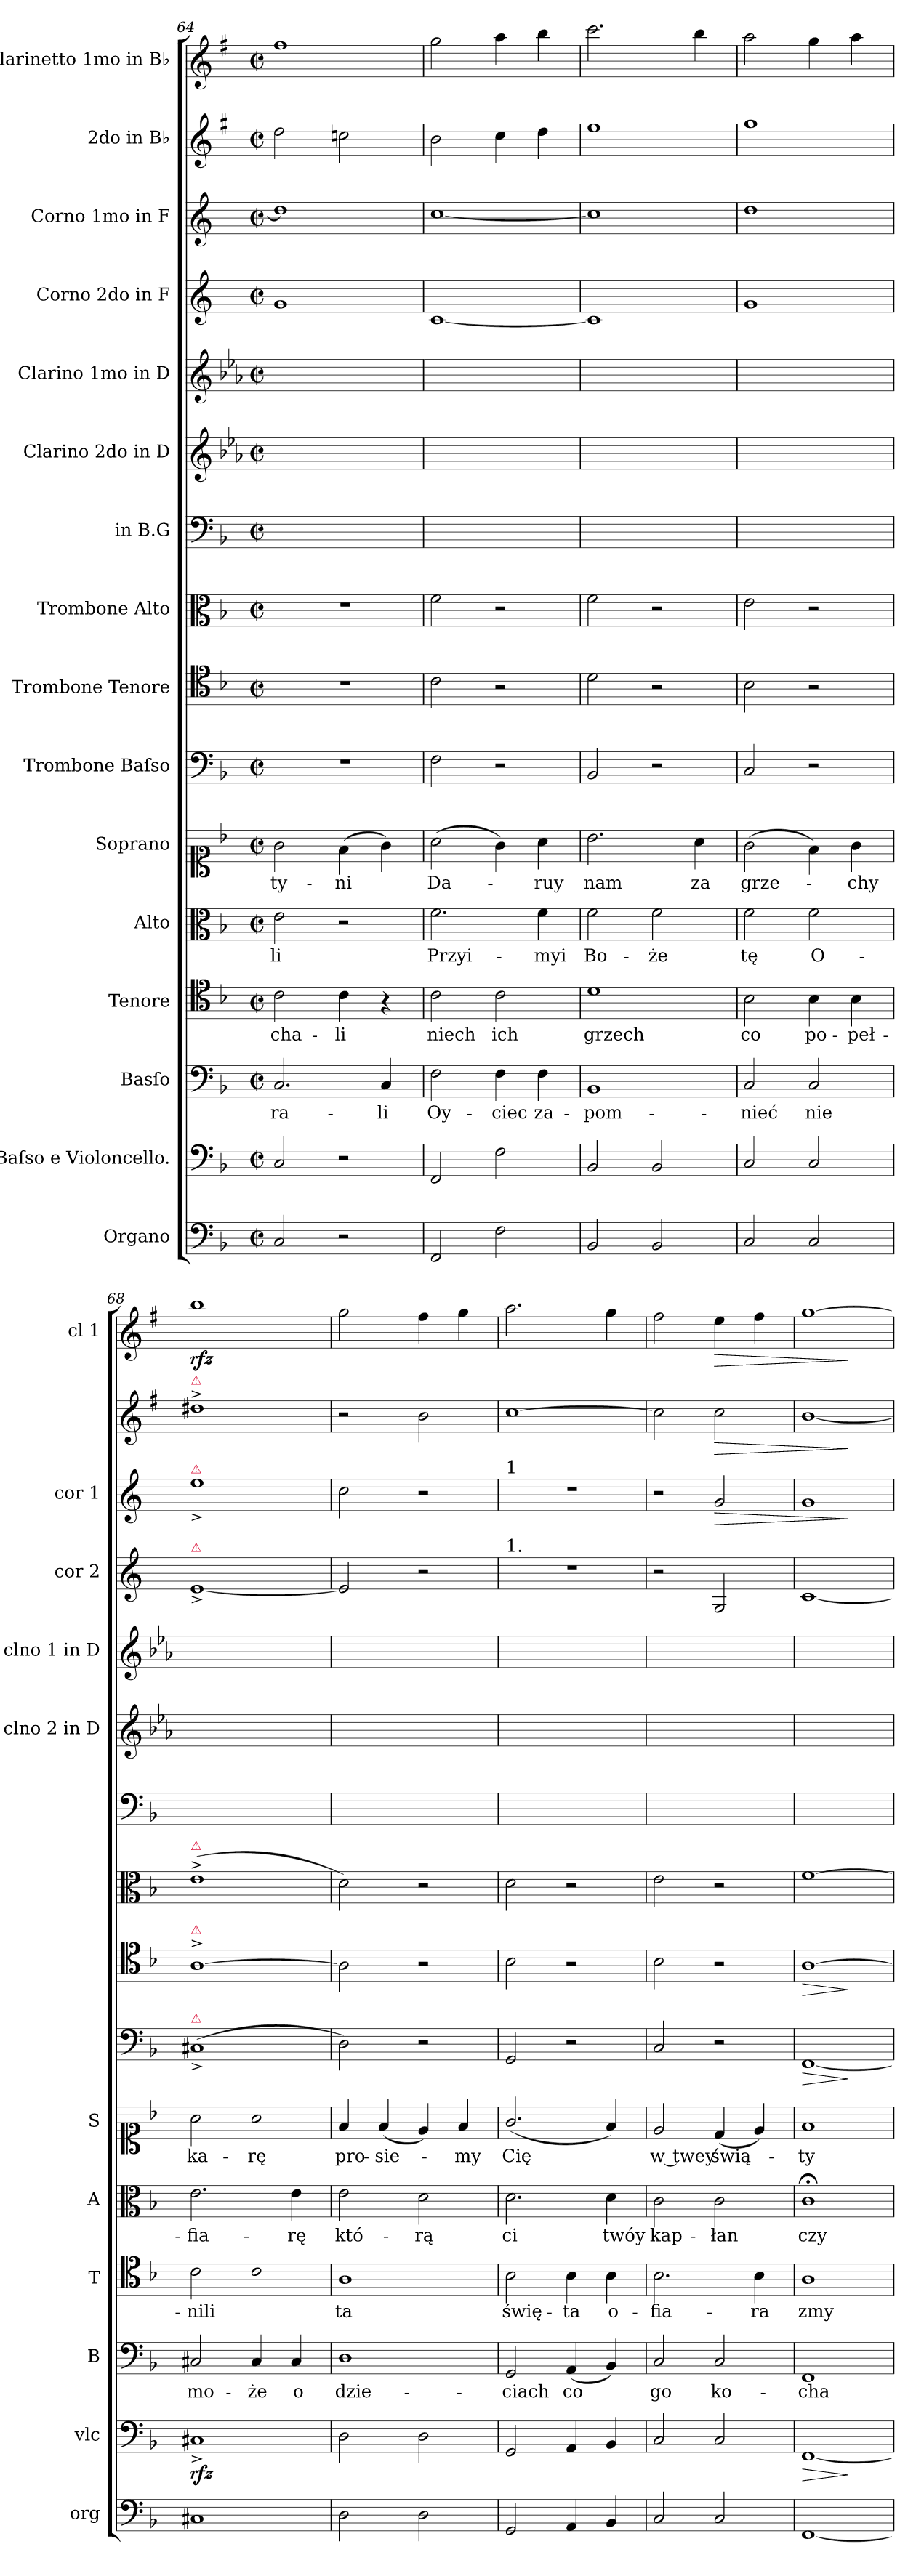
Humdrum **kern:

**kern	**kern	**dynam	**kern	**text	**kern	**text	**kern	**text	**kern	**text	**kern	**dynam	**kern	**dynam	**kern	**dynam	**kern	**kern	**kern	**kern	**kern	**dynam	**kern	**dynam	**kern	**dynam
*part16	*part15	*part15	*part14	*part14	*part13	*part13	*part12	*part12	*part11	*part11	*part10	*part10	*part9	*part9	*part8	*part8	*part7	*part6	*part5	*part4	*part3	*part3	*part2	*part2	*part1	*part1
*staff16	*staff15	*staff15	*staff14	*staff14	*staff13	*staff13	*staff12	*staff12	*staff11	*staff11	*staff10	*staff10	*staff9	*staff9	*staff8	*staff8	*staff7	*staff6	*staff5	*staff4	*staff3	*staff3	*staff2	*staff2	*staff1	*staff1
*I"Organo	*I"Baſso e Violoncello.	*	*I"Basſo	*	*I"Tenore	*	*I"Alto	*	*I"Soprano	*	*I"Trombone Baſso	*	*I"Trombone Tenore	*	*I"Trombone Alto	*	*I"in B.G	*I"Clarino 2do in D	*I"Clarino 1mo in D	*I"Corno 2do in F	*I"Corno 1mo in F	*	*I"2do in B♭	*	*I"Clarinetto 1mo in B♭	*
*I'org	*I'vlc	*	*I'B	*	*I'T	*	*I'A	*	*I'S	*	*	*	*	*	*	*	*	*I'clno 2 in D	*I'clno 1 in D	*I'cor 2	*I'cor 1	*	*	*	*I'cl 1	*
*clefF4	*clefF4	*	*clefF4	*	*clefC4	*	*clefC3	*	*clefC1	*	*clefF4	*	*clefC4	*	*clefC3	*	*clefF4	*clefG2	*clefG2	*clefG2	*clefG2	*	*clefG2	*	*clefG2	*
*	*	*	*	*	*	*	*	*	*	*	*	*	*	*	*	*	*	*ITrd-1c-2	*ITrd-1c-2	*ITrd4c7	*ITrd4c7	*	*ITrd1c2	*	*ITrd1c2	*
*k[b-]	*k[b-]	*	*k[b-]	*	*k[b-]	*	*k[b-]	*	*k[b-]	*	*k[b-]	*	*k[b-]	*	*k[b-]	*	*k[b-]	*k[b-]	*k[b-]	*k[b-]	*k[b-]	*	*k[b-]	*	*k[b-]	*
*M2/2	*M2/2	*	*M2/2	*	*M2/2	*	*M2/2	*	*M2/2	*	*M2/2	*	*M2/2	*	*M2/2	*	*M2/2	*M2/2	*M2/2	*M2/2	*M2/2	*	*M2/2	*	*M2/2	*
*met(c|)	*met(c|)	*	*met(c|)	*	*met(c|)	*	*met(c|)	*	*met(c|)	*	*met(c|)	*	*met(c|)	*	*met(c|)	*	*met(c|)	*met(c|)	*met(c|)	*met(c|)	*met(c|)	*	*met(c|)	*	*met(c|)	*
=64	=64	=64	=64	=64	=64	=64	=64	=64	=64	=64	=64	=64	=64	=64	=64	=64	=64	=64	=64	=64	=64	=64	=64	=64	=64	=64
2C/	2C/	.	2.C/	-ra-	2c\	-cha-	2e\	-li	2g\	-ty-	1r	.	1r	.	1r	.	1ryy	1ryy	1ryy	1c/	1g/]	.	2cc\	.	1ee\	.
2r	2r	.	.	.	4c\	-li	2r	.	(4f\	-ni	.	.	.	.	.	.	.	.	.	.	.	.	2b-X\	.	.	.
.	.	.	4C/	-li	4r	.	.	.	4g\)	.	.	.	.	.	.	.	.	.	.	.	.	.	.	.	.	.
=65	=65	=65	=65	=65	=65	=65	=65	=65	=65	=65	=65	=65	=65	=65	=65	=65	=65	=65	=65	=65	=65	=65	=65	=65	=65	=65
2FF/	2FF/	.	2F\	Oy-	2c\	niech	2.f\	Przyi-	(2a\	Da-	2F\	po	2c\	po	2f\	po	1ryy	1ryy	1ryy	[1F/	[1f/	.	2a\	.	2ff\	.
2F\	2F\	.	4F\	-ciec	2c\	ich	.	.	4g\)	.	2r	.	2r	.	2r	.	.	.	.	.	.	.	4b-\	.	4gg\	.
.	.	.	4F\	za-	.	.	4f\	-myi	4a\	-ruy	.	.	.	.	.	.	.	.	.	.	.	.	4cc\	.	4aa\	.
=66	=66	=66	=66	=66	=66	=66	=66	=66	=66	=66	=66	=66	=66	=66	=66	=66	=66	=66	=66	=66	=66	=66	=66	=66	=66	=66
2BB-/	2BB-/	.	1BB-/	-pom-	1d\	grzech	2f\	Bo-	2.b-\	nam	2BB-/	.	2d\	.	2f\	.	1ryy	1ryy	1ryy	1F/]	1f/]	.	1dd\	.	2.bb-\	.
2BB-/	2BB-/	.	.	.	.	.	2f\	-że	.	.	2r	.	2r	.	2r	.	.	.	.	.	.	.	.	.	.	.
.	.	.	.	.	.	.	.	.	4a\	za	.	.	.	.	.	.	.	.	.	.	.	.	.	.	4aa\	.
=67	=67	=67	=67	=67	=67	=67	=67	=67	=67	=67	=67	=67	=67	=67	=67	=67	=67	=67	=67	=67	=67	=67	=67	=67	=67	=67
2C/	2C/	.	2C/	-nieć	2B-\	co	2f\	tę	(2g\	grze-	2C/	.	2B-\	.	2e\	.	1ryy	1ryy	1ryy	1c/	1g/	.	1ee\	.	2gg\	.
2C/	2C/	.	2C/	nie	4B-\	po-	2f\	O-	4f\)	.	2r	.	2r	.	2r	.	.	.	.	.	.	.	.	.	4ff\	.
.	.	.	.	.	4B-\	-peł-	.	.	4g\	-chy	.	.	.	.	.	.	.	.	.	.	.	.	.	.	4gg\	.
=68	=68	=68	=68	=68	=68	=68	=68	=68	=68	=68	=68	=68	=68	=68	=68	=68	=68	=68	=68	=68	=68	=68	=68	=68	=68	=68
!	!	!	!	!	!	!	!	!	!	!	!	!	!	!	!	!	!	!	!	!	!	!	!LO:TX:a:color=crimson:t=⚠	!	!	!
!	!	!	!	!	!	!	!	!	!	!	!	!	!	!	!	!	!	!	!	!	!LO:TX:a:color=crimson:t=⚠	!	!	!	!	!
!	!	!	!	!	!	!	!	!	!	!	!	!	!	!	!	!	!	!	!	!LO:TX:a:color=crimson:t=⚠	!	!	!	!	!	!
!	!	!	!	!	!	!	!	!	!	!	!	!	!	!	!LO:TX:a:color=crimson:t=⚠	!	!	!	!	!	!	!	!	!	!	!
!	!	!	!	!	!	!	!	!	!	!	!	!	!LO:TX:a:color=crimson:t=⚠	!	!	!	!	!	!	!	!	!	!	!	!	!
!	!	!	!	!	!	!	!	!	!	!	!LO:TX:a:color=crimson:t=⚠	!	!	!	!	!	!	!	!	!	!	!	!	!	!	!
!	!	!LO:DY:b	!	!	!	!	!	!	!	!	!	!	!	!	!	!	!	!	!	!	!	!	!	!	!	!
1C#X/	1C#X^/	rfz	2C#X/	mo-	2c\	-nili	2.e\	-fia-	2a\	ka-	(1C#X^/	.	[1A^<\	.	(1e^<\	.	1ryy	1ryy	1ryy	[1A^</	1a^</	.	1cc#X^<\	.	1aa\	rfz
.	.	.	4C#/	-że	2c\	.	.	.	2a\	-rę	.	.	.	.	.	.	.	.	.	.	.	.	.	.	.	.
.	.	.	4C#/	o	.	.	4e\	-rę	.	.	.	.	.	.	.	.	.	.	.	.	.	.	.	.	.	.
=69	=69	=69	=69	=69	=69	=69	=69	=69	=69	=69	=69	=69	=69	=69	=69	=69	=69	=69	=69	=69	=69	=69	=69	=69	=69	=69
2D\	2D\	.	1D\	dzie-	1A\	ta	2e\	któ-	4f/	pro-	2D\)	.	2A\]	.	2d\)	.	1ryy	1ryy	1ryy	2A/]	2f\	.	2r	.	2ff\	.
.	.	.	.	.	.	.	.	.	(4f/	-sie-	.	.	.	.	.	.	.	.	.	.	.	.	.	.	.	.
2D\	2D\	.	.	.	.	.	2d\	-rą	4e/)	.	2r	.	2r	.	2r	.	.	.	.	2r	2r	.	2a\	.	4ee\	.
.	.	.	.	.	.	.	.	.	4f/	-my	.	.	.	.	.	.	.	.	.	.	.	.	.	.	4ff\	.
=70	=70	=70	=70	=70	=70	=70	=70	=70	=70	=70	=70	=70	=70	=70	=70	=70	=70	=70	=70	=70	=70	=70	=70	=70	=70	=70
!	!	!	!	!	!	!	!	!	!	!	!	!	!	!	!	!	!	!	!	!	!LO:TX:a:t=1	!	!	!	!	!
!	!	!	!	!	!	!	!	!	!	!	!	!	!	!	!	!	!	!	!	!LO:TX:a:t=1.	!	!	!	!	!	!
2GG/	2GG/	.	2GG/	-ciach	2B-\	świę-	2.d\	ci	(2.g/	Cię	2GG/	.	2B-\	.	2d\	.	1ryy	1ryy	1ryy	1r	1r	.	[1b-\	.	2.gg\	.
4AA/	4AA/	.	(4AA/	co	4B-\	-ta	.	.	.	.	2r	.	2r	.	2r	.	.	.	.	.	.	.	.	.	.	.
4BB-/	4BB-/	.	4BB-/)	.	4B-\	o-	4d\	twóy	4f/)	.	.	.	.	.	.	.	.	.	.	.	.	.	.	.	4ff\	.
=71	=71	=71	=71	=71	=71	=71	=71	=71	=71	=71	=71	=71	=71	=71	=71	=71	=71	=71	=71	=71	=71	=71	=71	=71	=71	=71
2C/	2C/	.	2C/	go	2.B-\	-fia-	2c\	kap-	2e/	w twey	2C/	.	2B-\	.	2e\	.	1ryy	1ryy	1ryy	2r	2r	.	2b-\]	.	2ee\	.
!	!	!	!	!	!	!	!	!	!	!	!	!	!	!	!	!	!	!	!	!	!	!LO:HP:b	!	!LO:HP:b	!	!LO:HP:b
2C/	2C/	.	2C/	ko-	.	.	2c\	-łan	(4d/	świą-	2r	.	2r	.	2r	.	.	.	.	2C/	2c/	>	2b-\	>	4dd\	>
.	.	.	.	.	4B-\	-ra	.	.	4e/)	.	.	.	.	.	.	.	.	.	.	.	.	.	.	.	4ee\	.
=72	=72	=72	=72	=72	=72	=72	=72	=72	=72	=72	=72	=72	=72	=72	=72	=72	=72	=72	=72	=72	=72	=72	=72	=72	=72	=72
!	!	!LO:HP:b	!	!	!	!	!	!	!	!	!	!LO:HP:b	!	!LO:HP:b	!	!	!	!	!	!	!	!	!	!	!	!
[1FF/	[1FF/	>	1FF/	-cha-	1A\	zmy-	1c;<\	czy-	1f/	-ty-	[1FF/	>	[1A\	>	[1f\	.	1ryy	1ryy	1ryy	[1F/	1c/	.	[1a/	.	[1ff\	.
.	.	]	.	.	.	.	.	.	.	.	.	]	.	]	.	.	.	.	.	.	.	]	.	]	.	]
=	=	=	=	=	=	=	=	=	=	=	=	=	=	=	=	=	=	=	=	=	=	=	=	=	=	=
*-	*-	*-	*-	*-	*-	*-	*-	*-	*-	*-	*-	*-	*-	*-	*-	*-	*-	*-	*-	*-	*-	*-	*-	*-	*-	*-
